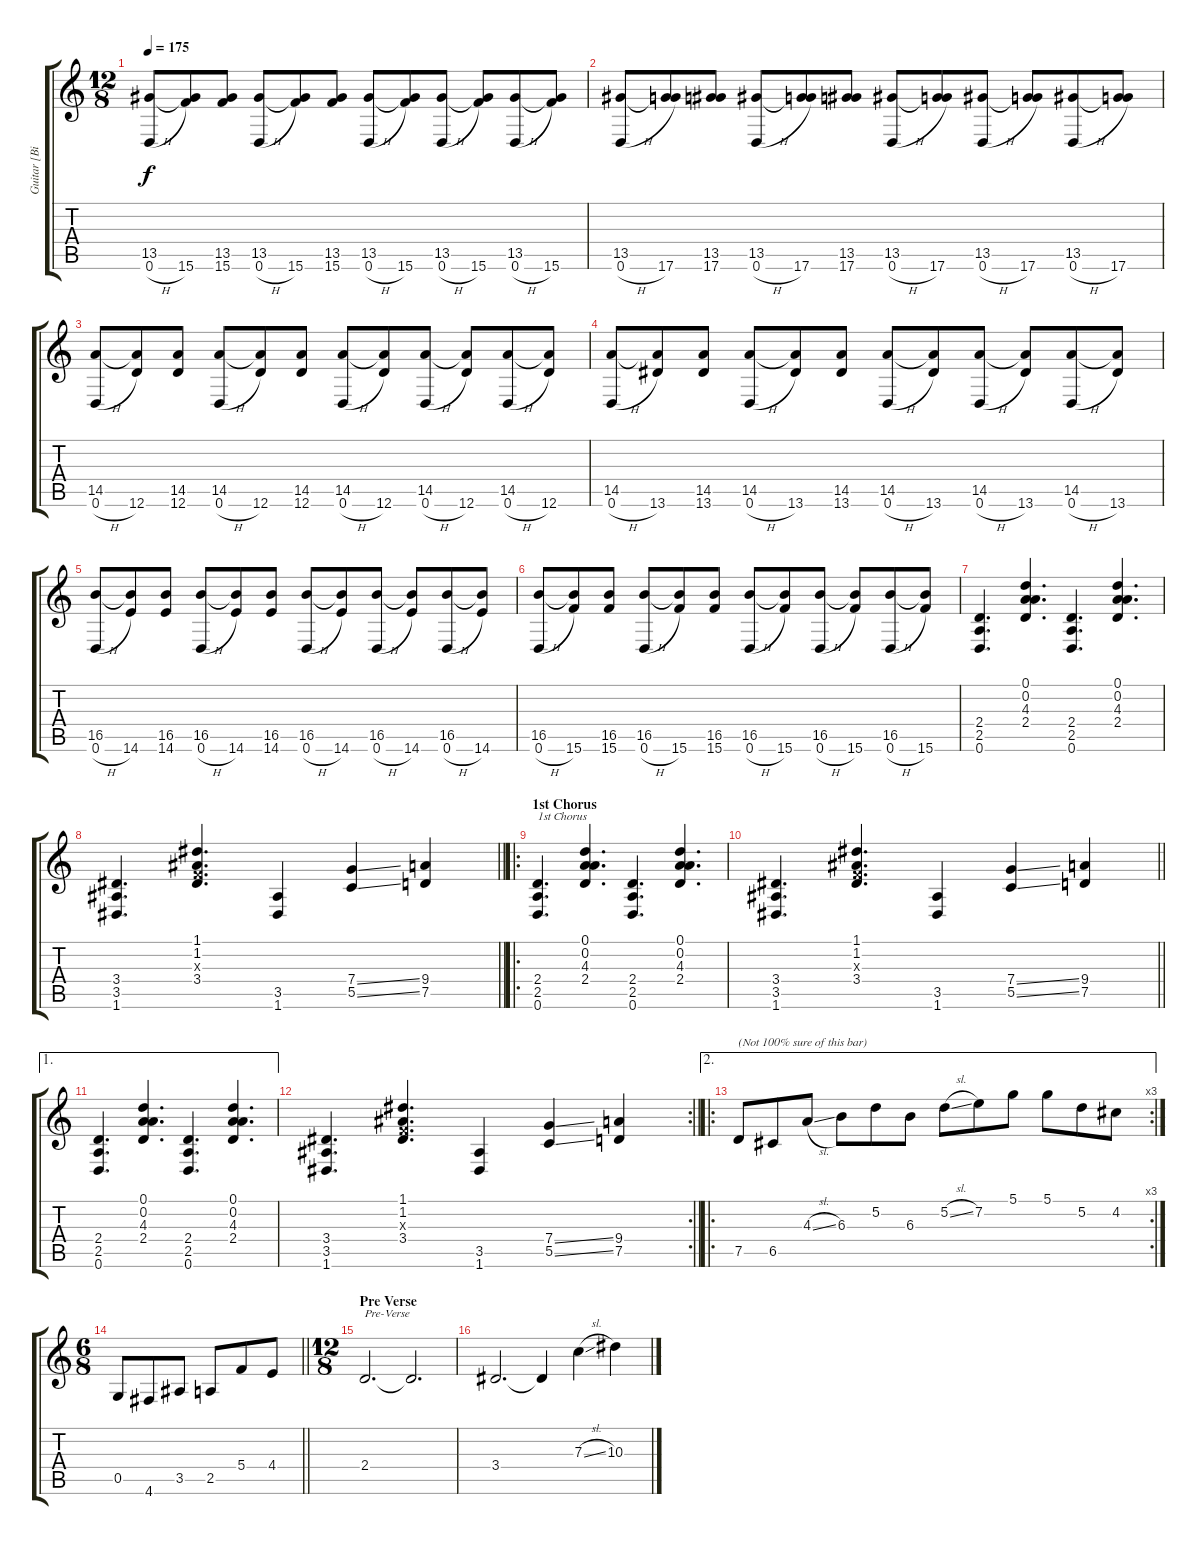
\track ("Guitar [Bill Kelliher]" "Guitar [Bi") {instrument distortionguitar}
\staff {score tabs}
\tuning (D4 A3 F3 C3 G2 D2) {hide}
\ts (12 8)
\tempo 175
\clef g2
\ks c
(13.5 0.6{h}).8{dy f} (13.5{t} 15.6).8 (13.5 15.6).8 (13.5 0.6{h}).8 (13.5{t} 15.6).8 (13.5 15.6).8 (13.5 0.6{h}).8 (13.5{t} 15.6).8 (13.5 0.6{h}).8 (13.5{t} 15.6).8 (13.5 0.6{h}).8 (13.5{t} 15.6).8 |
(13.5 0.6{h}).8 (13.5{t} 17.6).8 (13.5 17.6).8 (13.5 0.6{h}).8 (13.5{t} 17.6).8 (13.5 17.6).8 (13.5 0.6{h}).8 (13.5{t} 17.6).8 (13.5 0.6{h}).8 (13.5{t} 17.6).8 (13.5 0.6{h}).8 (13.5{t} 17.6).8 |
(14.5 0.6{h}).8 (14.5{t} 12.6).8 (14.5 12.6).8 (14.5 0.6{h}).8 (14.5{t} 12.6).8 (14.5 12.6).8 (14.5 0.6{h}).8 (14.5{t} 12.6).8 (14.5 0.6{h}).8 (14.5{t} 12.6).8 (14.5 0.6{h}).8 (14.5{t} 12.6).8 |
(14.5 0.6{h}).8 (14.5{t} 13.6).8 (14.5 13.6).8 (14.5 0.6{h}).8 (14.5{t} 13.6).8 (14.5 13.6).8 (14.5 0.6{h}).8 (14.5{t} 13.6).8 (14.5 0.6{h}).8 (14.5{t} 13.6).8 (14.5 0.6{h}).8 (14.5{t} 13.6).8 |
(16.5 0.6{h}).8 (16.5{t} 14.6).8 (16.5 14.6).8 (16.5 0.6{h}).8 (16.5{t} 14.6).8 (16.5 14.6).8 (16.5 0.6{h}).8 (16.5{t} 14.6).8 (16.5 0.6{h}).8 (16.5{t} 14.6).8 (16.5 0.6{h}).8 (16.5{t} 14.6).8 |
(16.5 0.6{h}).8 (16.5{t} 15.6).8 (16.5 15.6).8 (16.5 0.6{h}).8 (16.5{t} 15.6).8 (16.5 15.6).8 (16.5 0.6{h}).8 (16.5{t} 15.6).8 (16.5 0.6{h}).8 (16.5{t} 15.6).8 (16.5 0.6{h}).8 (16.5{t} 15.6).8 |
(2.4 2.5 0.6).4{d} (0.1 0.2 4.3 2.4).4{d} (2.4 2.5 0.6).4{d} (0.1 0.2 4.3 2.4).4{d} |
\barLineRight lightlight
(3.4 3.5 1.6).4{d} (1.1 1.2 0.3{x} 3.4).4{d} (3.5 1.6).4 (7.4{ss} 5.5{ss}).4 (9.4 7.5).4 |
\ro
\section ("" "1st Chorus")
(2.4 2.5 0.6).4{d txt "1st Chorus"} (0.1 0.2 4.3 2.4).4{d} (2.4 2.5 0.6).4{d} (0.1 0.2 4.3 2.4).4{d} |
\barLineRight lightlight
(3.4 3.5 1.6).4{d} (1.1 1.2 0.3{x} 3.4).4{d} (3.5 1.6).4 (7.4{ss} 5.5{ss}).4 (9.4 7.5).4 |
\ae 1
(2.4 2.5 0.6).4{d} (0.1 0.2 4.3 2.4).4{d} (2.4 2.5 0.6).4{d} (0.1 0.2 4.3 2.4).4{d} |
\rc 2
\barLineRight lightlight
(3.4 3.5 1.6).4{d} (1.1 1.2 0.3{x} 3.4).4{d} (3.5 1.6).4 (7.4{ss} 5.5{ss}).4 (9.4 7.5).4 |
\ae 2
\ro
\rc 3
7.5.8{txt "(Not 100% sure of this bar)" balance 0} 6.5.8 4.3{sl}.8 6.3.8 5.2.8 6.3.8 5.2{sl}.8 7.2.8 5.1.8 5.1.8 5.2.8 4.2.8 |
\ts (6 8)
\barLineRight lightlight
0.5.8 4.6.8 3.5.8 2.5.8 5.4.8 4.4.8 |
\ts (12 8)
\section ("" "Pre Verse")
2.4.2{d txt "Pre-Verse"} 2.4{t}.2{d} |
3.4.2{d} 3.4{t}.4 7.3{sl}.4 10.3.4
